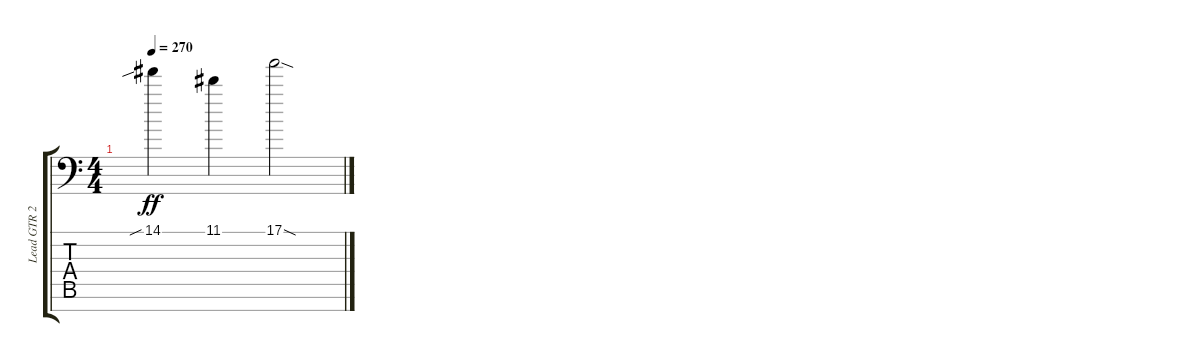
\track ("Lead GTR 2" "Lead GTR 2") {instrument overdrivenguitar}
\staff {score tabs}
\tuning (E4 B3 G3 D3 A2 E2 A1) {hide}
\ts (4 4)
\tempo 270
\clef f4
\ks c
14.1{sib}.4{dy ff} 11.1.4 17.1{sod}.2
